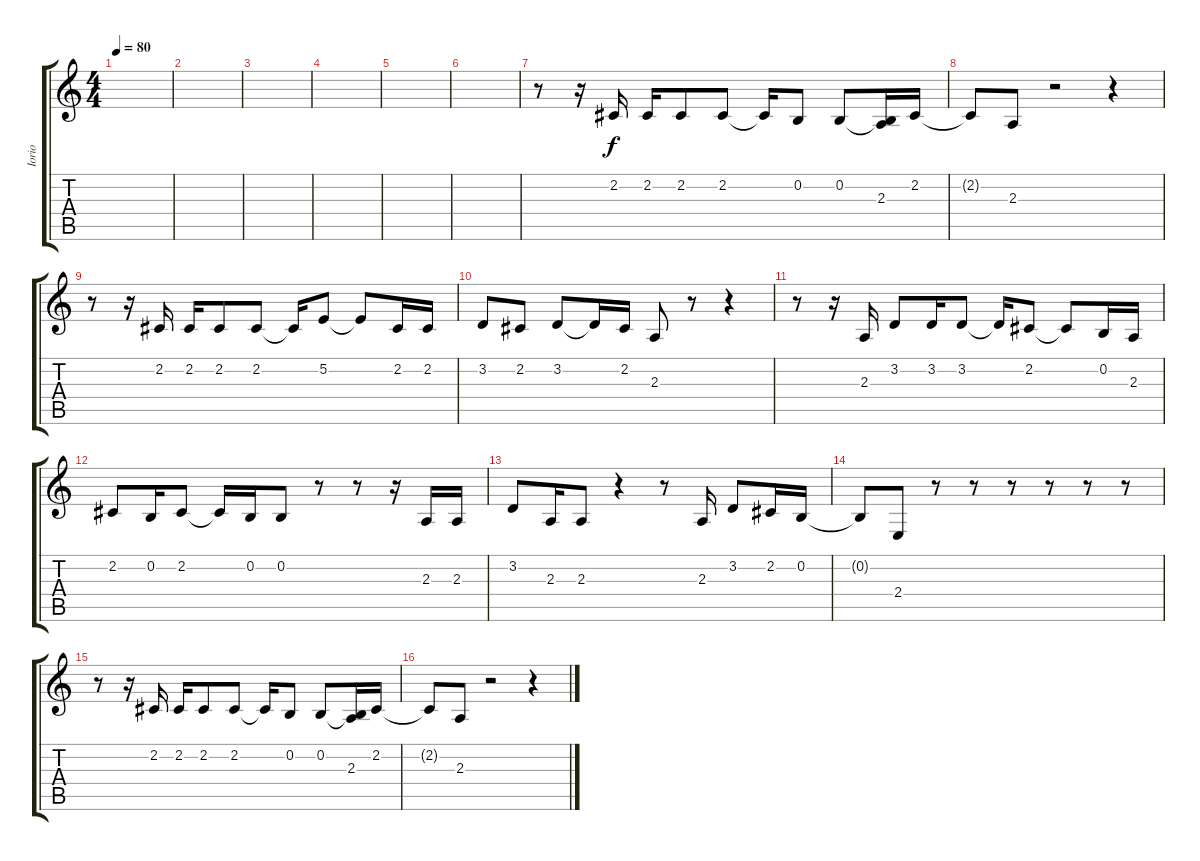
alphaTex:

\track ("Iorio" "Iorio") {instrument cello}
\staff {score tabs}
\tuning (E4 B3 G3 D3 A2 E2) {hide}
\ts (4 4)
\tempo 80
\clef g2
\ks c
|
|
|
|
|
|
r.8 r.16 2.2.16 2.2.16 2.2.8 2.2.8 2.2{t}.16 0.2.8 0.2.8 (0.2{t} 2.3).16 2.2.16 |
2.2{t}.8 2.3.8 r.2 r.4 |
r.8 r.16 2.2.16 2.2.16 2.2.8 2.2.8 2.2{t}.16 5.2.8 5.2{t}.8 2.2.16 2.2.16 |
3.2.8 2.2.8 3.2.8 3.2{t}.16 2.2.16 2.3.8 r.8 r.4 |
r.8 r.16 2.3.16 3.2.8 3.2.16 3.2.8 3.2{t}.16 2.2.8 2.2{t}.8 0.2.16 2.3.16 |
2.2.8 0.2.16 2.2.8 2.2{t}.16 0.2.16 0.2.8 r.8 r.8 r.16 2.3.16 2.3.16 |
3.2.8 2.3.16 2.3.8 r.4 r.8 2.3.16 3.2.8 2.2.16 0.2.16 |
0.2{t}.8 2.4.8 r.8 r.8 r.8 r.8 r.8 r.8 |
r.8 r.16 2.2.16 2.2.16 2.2.8 2.2.8 2.2{t}.16 0.2.8 0.2.8 (0.2{t} 2.3).16 2.2.16 |
2.2{t}.8 2.3.8 r.2 r.4
